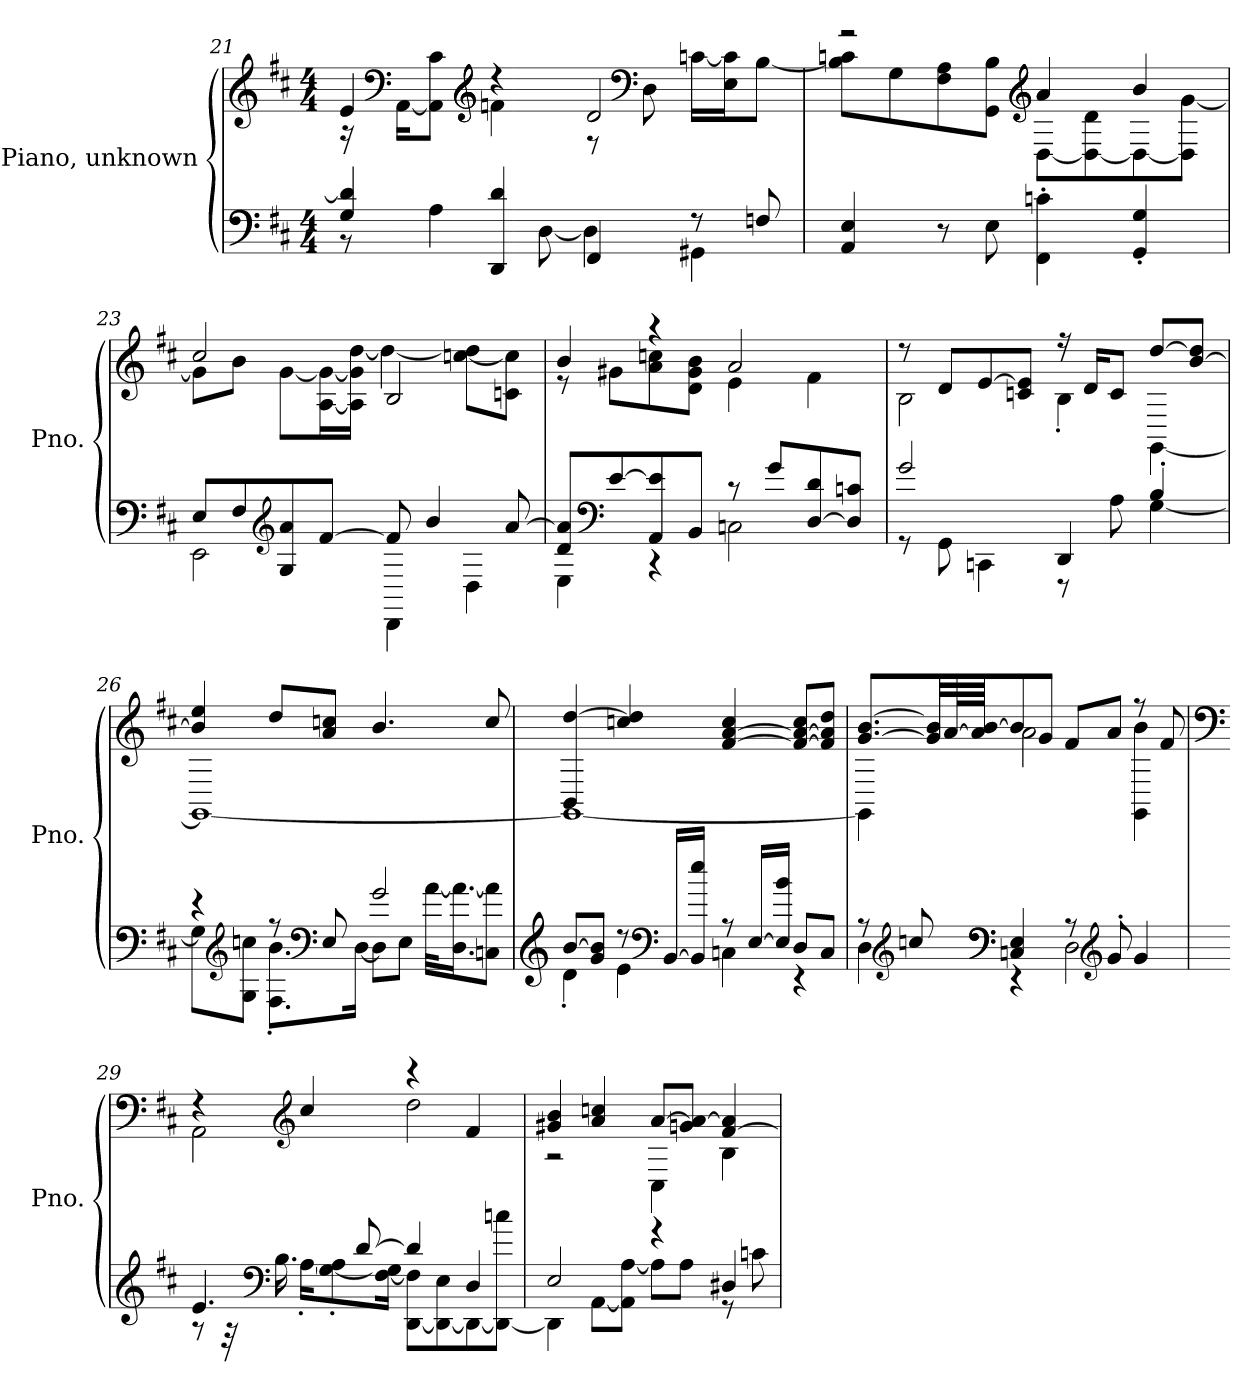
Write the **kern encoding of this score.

**kern	**kern
*part1	*part1
*staff2	*staff1
*I"Piano, unknown	*
*I'Pno.	*
!!LO:LB:g=z
*clefF4	*clefG2
*k[f#c#]	*k[f#c#]
*M4/4	*M4/4
=21	=21
*^	*^
4G/ 4d/]	8r	4e/	16r
*	*	*clefF4	*
.	.	.	[16AA\KL
.	4A\	.	8AA\] 8c#\J
*	*	*clefG2	*
4DD/ 4d/	.	4r	4fn\
.	[8D\	.	.
4FF#/	4D\]	2d/	8r
*	*	*clefF4	*
.	.	.	8D\
8r	4GG#X\	.	[16cn\LL
.	.	.	16E\ 16c\]J
8Fn/	.	.	[8B\J
*v	*v	*	*
=22	=22	=22
4AA/ 4E/	2r	8B\] 8cn\L
.	.	8G\
8r	.	8F#\ 8A\
8E\	.	8GG\ 8B\J
*	*clefG2	*
4FF#\' 4cn\'	4a/	[8D\L
.	.	8D\_ 8d\
4GG/' 4G/'	4b/	8D\_
.	.	8D\] [8g\J
!!LO:PB:g=z	!!
=23	=23	=23
*^	*	*
8E/L	2EE\	2cc#/	8g\L]
8F#/	.	.	8b\J
*clefG2	*	*	*
8G/ 8a/	.	.	[8g\L
[8f#/J	.	.	[16A\ 16g\_L
.	.	.	16A\] 16g\] [16dd\JJ
8f#/]	4DD\	2B/	4dd\_
4b/	.	.	.
.	4D\	.	[8ccn\ 8dd\]L
[8a/	.	.	8cn\ 8cc\]J
=24	=24	=24	=24
8d/ 8a/]L	4E\	4b/	8r
*clefF4	*	*	*
[8e/	.	.	8g#X\L
8AA/ 8e/]	4r	4r	8a\ 8ccn\
8BB/J	.	.	8d\ 8g#\ 8b\J
8r	2Cn\	2a/	4e\
8g/L	.	.	.
[8D/ 8d/	.	.	4f#\
8D/] 8cn/J	.	.	.
=25	=25	=25	=25
2g/	8r	8r	2B\
.	8GG\	8d/L	.
.	4CCn\	[8e/	.
.	.	8cn/ 8e/]J	.
4DD/	8r	16r	4B'\
.	.	16d/KL	.
.	8A\	8c/J	.
4B'/	[4G\	[8dd/L	[4GG\
.	.	[8b/ 8dd/]J	.
!!LO:LB:g=z	!!
=26	=26	=26	=26
4r	8G\L]	4b/] 4ee/	1GG_
*clefG2	*	*	*
.	8G\ 8ccn\J	.	.
8r	8.F#\' 8.b\'L	8dd/L	.
*clefF4	*	*	*
8E/	.	8a/ 8ccn/J	.
.	[16D\Jk	.	.
2g/	8D\L]	4.b/	.
.	8E\J	.	.
.	[32a\KLL	.	.
.	16.D\ 16.a\_J	.	.
.	8Cn\ 8a\]J	8cc/	.
=27	=27	=27	=27
*clefG2	*	*	*
[8b/L	4d'\	4BB/ [4dd/	1GG_
8g/ 8b/]J	.	.	.
8r	4e\	4ccn/ 4dd/]	.
*clefF4	*	*	*
[16BB/LL	.	.	.
16BB/] 16ee/JJ	.	.	.
8r	4Cn\	[4f#/ [4a/ 4cc/	.
[16E/LL	.	.	.
16E/] 16b/JJ	.	.	.
8D/L	4r	8f#/_ 8a/_ 8cc/L	.
8C/J	.	8f#/] 8a/] 8dd/J	.
!!LO:LB:g=z	!!
=28	=28	=28	=28
8r	4D\	[8.g/ [8.b/L	4GG\]
*clefG2	*	*	*
8ccn/	.	.	.
.	.	32g/] 32b/]LL	.
.	.	[64a/L	.
.	.	64a/] [64b/JJJ	.
*clefF4	*	*	*
4Cn/ 4E/	4r	8b/]	2a\
.	.	8g/J	.
8r	2D\	8f#/L	.
*clefG2	*	*	*
8g'/	.	8a/J	.
4g/	.	8r	4GG\ 4b\
.	.	8f#/	.
=29	=29	=29	=29
*	*	*clefF4	*
4.e/	8r	4r	2AA\
.	32r	.	.
*clefF4	*	*	*
.	16.B\	.	.
*	*	*clefG2	*
.	[16A'\KL	4cc#/	.
.	[8G\' 8A\]'	.	.
[8d/	.	.	.
.	[16F#\ 16G\]Jk	.	.
4d/]	[8DD\ 8F#\]L	4r	2dd\
.	8DD\_ 8E\	.	.
4D/	8DD\_	4f#/	.
.	8DD\_ 8ccn\J	.	.
!!LO:LB:g=z	!!
=30	=30	=30	=30
2E/	4DD\]	4g#X/ 4b/	2r
.	[8AA\L	4a/ 4ccn/	.
.	8AA\] [8A\J	.	.
4r	8A\L]	[8a/L	4C#\
.	8A\J	8gn/ 8a/_J	.
4D#X/	8r	[4f#/ 4a/]	4B\
.	8cn\	.	.
*v	*v	*	*
*	*v	*v
=	=
*-	*-
